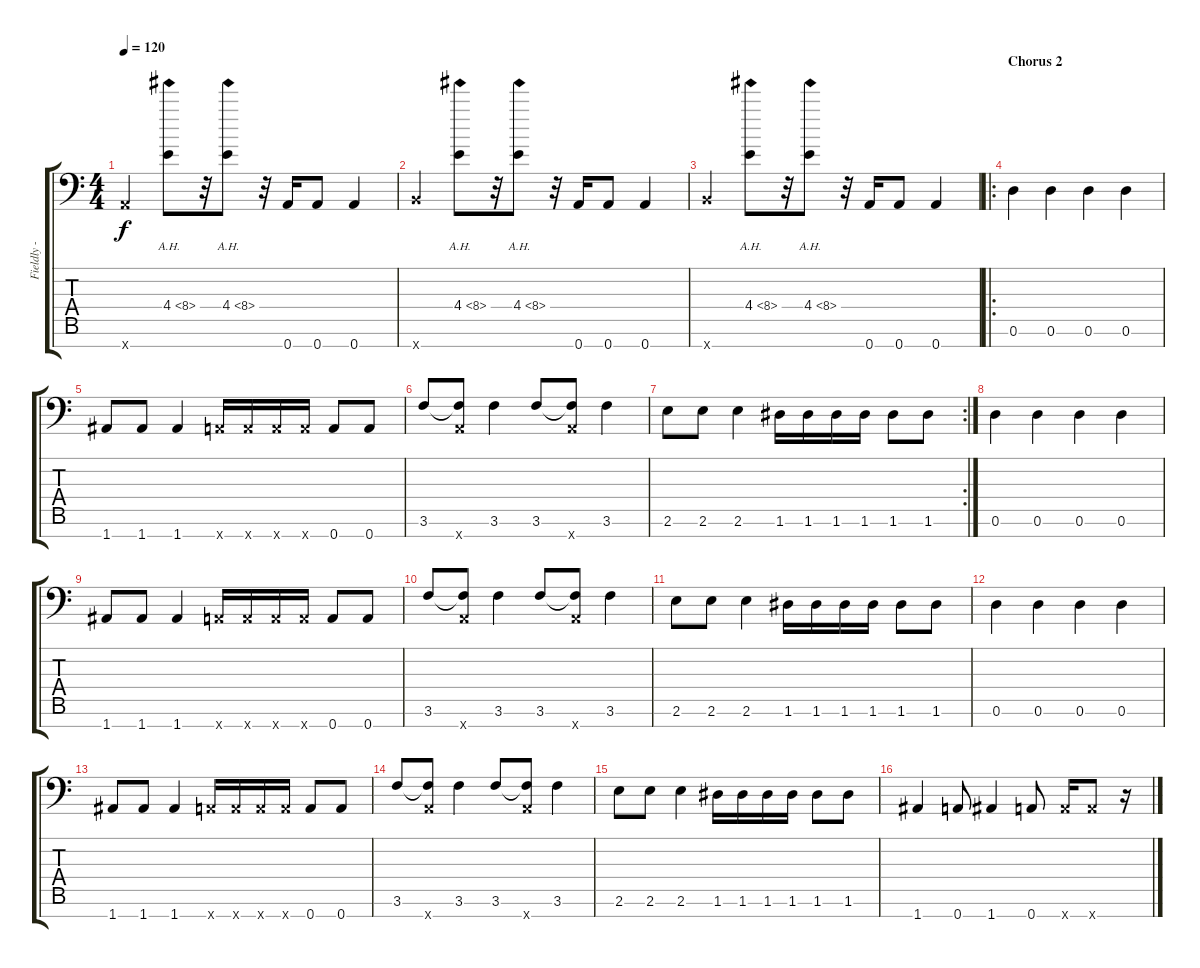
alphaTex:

\track ("Fieldly - Bass" "Fieldly - ") {instrument slapbass1}
\staff {score tabs}
\tuning (D4 A3 F3 C3 G2 D2 A1) {hide}
\ts (4 4)
\tempo 120
\clef f4
\ks c
0.7{x}.4{dy f} 4.4{ah 4}.8 r.32 4.4{ah 4}.8 r.32 0.7.16 0.7.8 0.7.4 |
2.7{x}.4 4.4{ah 4}.8 r.32 4.4{ah 4}.8 r.32 0.7.16 0.7.8 0.7.4 |
2.7{x}.4 4.4{ah 4}.8 r.32 4.4{ah 4}.8 r.32 0.7.16 0.7.8 0.7.4 |
\ro
\section ("" "Chorus 2")
0.6.4 0.6.4 0.6.4 0.6.4 |
1.7.8 1.7.8 1.7.4 0.7{x}.16 0.7{x}.16 0.7{x}.16 0.7{x}.16 0.7.8 0.7.8 |
3.6.8 (3.6{t} 0.7{x}).8 3.6.4 3.6.8 (3.6{t} 0.7{x}).8 3.6.4 |
\rc 2
2.6.8 2.6.8 2.6.4 1.6.16 1.6.16 1.6.16 1.6.16 1.6.8 1.6.8 |
0.6.4 0.6.4 0.6.4 0.6.4 |
1.7.8 1.7.8 1.7.4 0.7{x}.16 0.7{x}.16 0.7{x}.16 0.7{x}.16 0.7.8 0.7.8 |
3.6.8 (3.6{t} 0.7{x}).8 3.6.4 3.6.8 (3.6{t} 0.7{x}).8 3.6.4 |
2.6.8 2.6.8 2.6.4 1.6.16 1.6.16 1.6.16 1.6.16 1.6.8 1.6.8 |
0.6.4 0.6.4 0.6.4 0.6.4 |
1.7.8 1.7.8 1.7.4 0.7{x}.16 0.7{x}.16 0.7{x}.16 0.7{x}.16 0.7.8 0.7.8 |
3.6.8 (3.6{t} 0.7{x}).8 3.6.4 3.6.8 (3.6{t} 0.7{x}).8 3.6.4 |
2.6.8 2.6.8 2.6.4 1.6.16 1.6.16 1.6.16 1.6.16 1.6.8 1.6.8 |
1.7.4 0.7.8 1.7.4 0.7.8 0.7{x}.16 0.7{x}.8 r.16
